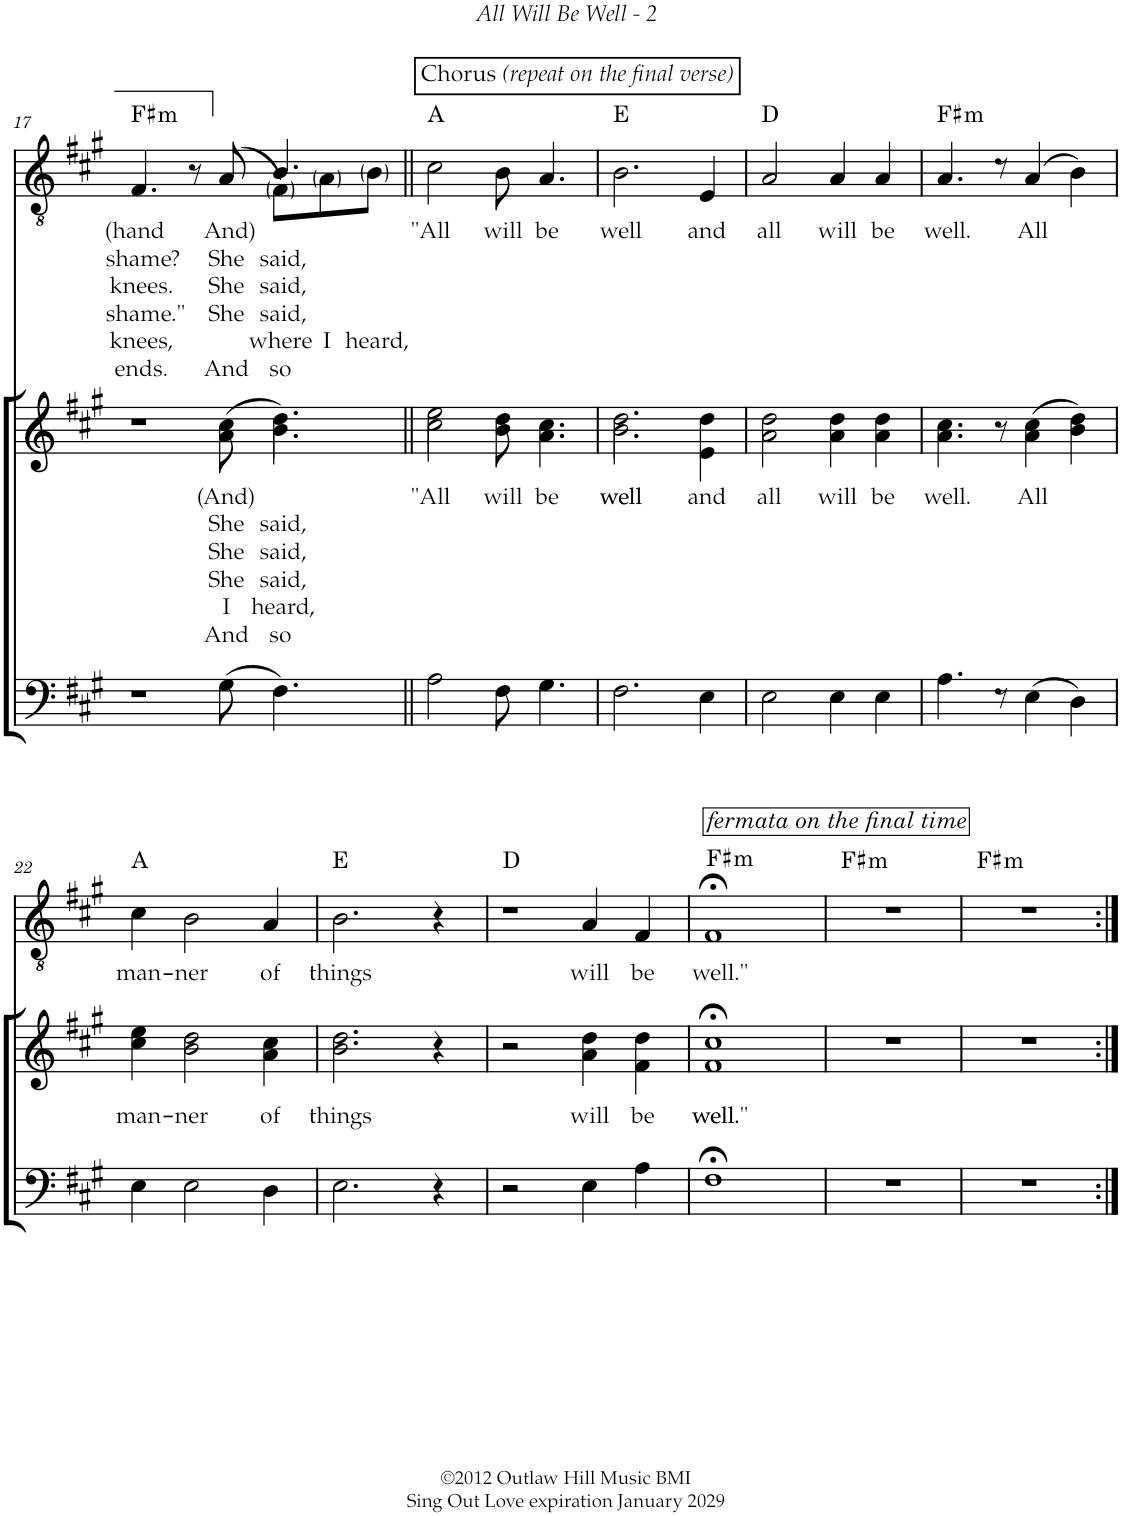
**kern	**kern	**text	**text	**text	**text	**text	**text	**kern	**text	**text	**text	**text	**text	**text	**harte
*part3	*part2	*part2	*part2	*part2	*part2	*part2	*part2	*part1	*part1	*part1	*part1	*part1	*part1	*part1	*part1
*staff3	*staff2	*staff2	*staff2	*staff2	*staff2	*staff2	*staff2	*staff1	*staff1	*staff1	*staff1	*staff1	*staff1	*staff1	*
*I"Voice Oohs	*I"Voice Oohs	*	*	*	*	*	*	*I"Violin	*	*	*	*	*	*	*
*I'V	*I'V	*	*	*	*	*	*	*I'Vln	*	*	*	*	*	*	*
!!LO:PB:g=z
*clefF4	*clefG2	*	*	*	*	*	*	*clefGv2	*	*	*	*	*	*	*
*k[f#c#g#]	*k[f#c#g#]	*	*	*	*	*	*	*k[f#c#g#]	*	*	*	*	*	*	*
*M2/2	*M2/2	*	*	*	*	*	*	*M2/2	*	*	*	*	*	*	*
=17	=17	=17	=17	=17	=17	=17	=17	=17	=17	=17	=17	=17	=17	=17	=17
*	*^	*	*	*	*	*	*	*	*	*	*	*	*	*	*
!	!	!	!	!	!	!	!	!	!	!LO:LY:b	!LO:LY:b	!LO:LY:b	!LO:LY:b	!LO:LY:b	!LO:LY:b	!LO:H:kt=m
*	*	*	*	*	*	*	*	*	*^	*	*	*	*	*	*	*
2rE	2rcc	8ryy	.	.	.	.	.	.	4.F#/	8ryy	(hand	shame?	knees.	shame."	knees,	ends.	F#:min
*	*v	*v	*	*	*	*	*	*	*	*	*	*	*	*	*	*	*
*	*	*	*	*	*	*	*	*v	*v	*	*	*	*	*	*	*
.	.	.	.	.	.	.	.	8r	.	.	.	.	.	.	.
!	!	!LO:LY:b	!LO:LY:b	!LO:LY:b	!LO:LY:b	!LO:LY:b	!LO:LY:b	!	!LO:LY:b	!LO:LY:b	!LO:LY:b	!LO:LY:b	!	!LO:LY:b	!
(>8G#\	(>8a\ 8cc#\	(And)	She	She	She	I	And	(>8A/	And)	She	She	She	.	And	.
!	!	!	!LO:LY:b	!LO:LY:b	!LO:LY:b	!LO:LY:b	!LO:LY:b	!	!	!LO:LY:b	!	!LO:LY:b	!LO:LY:b	!LO:LY:b	!
*	*^	*	*	*	*	*	*	*^	*	*	*	*	*	*	*
!	!	!	!	!	!	!	!	!	!	!	!	!	!LO:LY:b	!	!	!	!
4.F#\)	4.dd\)	4.b\	.	said,	said,	said,	heard,	so	4.B/	8F#\L)	.	.	said,	said,	where	so	.
!	!	!	!	!	!	!	!	!	!	!	!	!	!	!	!LO:LY:b	!	!
.	.	.	.	.	.	.	.	.	.	8A\	.	.	.	.	I	.	.
!	!	!	!	!	!	!	!	!	!	!	!	!	!	!	!LO:LY:b	!	!
.	.	.	.	.	.	.	.	.	.	8B\J	.	.	.	.	heard,	.	.
!!LO:REH:place=s1:a:i:t=(repeat on the final verse)
!!LO:REH:place=s1:a:cj:t=Chorus
=18||	=18||	=18||	=18||	=18||	=18||	=18||	=18||	=18||	=18||	=18||	=18||	=18||	=18||	=18||	=18||	=18||	=18||
!	!	!	!LO:LY:b	!	!	!	!	!	!	!	!LO:LY:b	!	!	!	!	!	!
*	*	*	*	*	*	*	*	*	*v	*v	*	*	*	*	*	*	*
2A\	2ee\	2cc#\	"All	.	.	.	.	.	2c#\	"All	.	.	.	.	.	A:maj
!	!	!	!LO:LY:b	!	!	!	!	!	!	!LO:LY:b	!	!	!	!	!	!
8F#\	8b\ 8dd\	2ryy	will	.	.	.	.	.	8B\	will	.	.	.	.	.	.
!	!	!	!LO:LY:b	!	!	!	!	!	!	!LO:LY:b	!	!	!	!	!	!
4.G#\	4.a\ 4.cc#\	.	be	.	.	.	.	.	4.A/	be	.	.	.	.	.	.
=19	=19	=19	=19	=19	=19	=19	=19	=19	=19	=19	=19	=19	=19	=19	=19	=19
!	!	!	!LO:LY:b	!	!	!	!	!	!	!	!	!	!	!	!	!
!	!	!	!LO:LY:b	!	!	!	!	!	!	!LO:LY:b	!	!	!	!	!	!
2.F#\	2.dd\	2.b\	well	.	.	.	.	.	2.B\	well	.	.	.	.	.	E:maj
!	!	!	!LO:LY:b	!	!	!	!	!	!	!LO:LY:b	!	!	!	!	!	!
4E\	4dd\	4e\	and	.	.	.	.	.	4E/	and	.	.	.	.	.	.
=20	=20	=20	=20	=20	=20	=20	=20	=20	=20	=20	=20	=20	=20	=20	=20	=20
!	!	!	!LO:LY:b	!	!	!	!	!	!	!LO:LY:b	!	!	!	!	!	!
*	*v	*v	*	*	*	*	*	*	*	*	*	*	*	*	*	*
2E\	2a\ 2dd\	all	.	.	.	.	.	2A/	all	.	.	.	.	.	D:maj
!	!	!LO:LY:b	!	!	!	!	!	!	!LO:LY:b	!	!	!	!	!	!
4E\	4a\ 4dd\	will	.	.	.	.	.	4A/	will	.	.	.	.	.	.
!	!	!LO:LY:b	!	!	!	!	!	!	!LO:LY:b	!	!	!	!	!	!
4E\	4a\ 4dd\	be	.	.	.	.	.	4A/	be	.	.	.	.	.	.
=21	=21	=21	=21	=21	=21	=21	=21	=21	=21	=21	=21	=21	=21	=21	=21
!	!	!LO:LY:b	!	!	!	!	!	!	!LO:LY:b	!	!	!	!	!	!LO:H:kt=m
4.A\	4.a\ 4.cc#\	well.	.	.	.	.	.	4.A/	well.	.	.	.	.	.	F#:min
8rE	8r	.	.	.	.	.	.	8rc	.	.	.	.	.	.	.
!	!	!LO:LY:b	!	!	!	!	!	!	!LO:LY:b	!	!	!	!	!	!
(>4E\	(>4a\ 4cc#\	All	.	.	.	.	.	(>4A/	All	.	.	.	.	.	.
4D\)	4b\ 4dd\)	.	.	.	.	.	.	4B\)	.	.	.	.	.	.	.
!!LO:LB:g=z
=22	=22	=22	=22	=22	=22	=22	=22	=22	=22	=22	=22	=22	=22	=22	=22
!	!	!LO:LY:b	!	!	!	!	!	!	!LO:LY:b	!	!	!	!	!	!
4E\	4cc#\ 4ee\	man-	.	.	.	.	.	4c#\	man-	.	.	.	.	.	A:maj
!	!	!LO:LY:b	!	!	!	!	!	!	!LO:LY:b	!	!	!	!	!	!
2E\	2b\ 2dd\	-ner	.	.	.	.	.	2B\	-ner	.	.	.	.	.	.
!	!	!LO:LY:b	!	!	!	!	!	!	!LO:LY:b	!	!	!	!	!	!
4D\	4a\ 4cc#\	of	.	.	.	.	.	4A/	of	.	.	.	.	.	.
=23	=23	=23	=23	=23	=23	=23	=23	=23	=23	=23	=23	=23	=23	=23	=23
!	!	!LO:LY:b	!	!	!	!	!	!	!LO:LY:b	!	!	!	!	!	!
2.E\	2.b\ 2.dd\	things	.	.	.	.	.	2.B\	things	.	.	.	.	.	E:maj
4r	4r	.	.	.	.	.	.	4r	.	.	.	.	.	.	.
=24	=24	=24	=24	=24	=24	=24	=24	=24	=24	=24	=24	=24	=24	=24	=24
2r	2r	.	.	.	.	.	.	2rc	.	.	.	.	.	.	D:maj
!	!	!LO:LY:b	!	!	!	!	!	!	!LO:LY:b	!	!	!	!	!	!
4E\	4a\ 4dd\	will	.	.	.	.	.	4A/	will	.	.	.	.	.	.
!	!	!LO:LY:b	!	!	!	!	!	!	!LO:LY:b	!	!	!	!	!	!
4A\	4f#\ 4dd\	be	.	.	.	.	.	4F#/	be	.	.	.	.	.	.
=25	=25	=25	=25	=25	=25	=25	=25	=25	=25	=25	=25	=25	=25	=25	=25
!	!	!	!	!	!	!	!	!LO:TX:a:i:t=fermata on the final time	!	!	!	!	!	!	!
!	!	!LO:LY:b	!	!	!	!	!	!	!	!	!	!	!	!	!
*	*^	*	*	*	*	*	*	*	*	*	*	*	*	*	*
!	!	!	!LO:LY:b	!	!	!	!	!	!	!LO:LY:b	!	!	!	!	!	!LO:H:kt=m
1F#;<	1cc#;<	1f#	well."	.	.	.	.	.	1F#;<	well."	.	.	.	.	.	F#:min
=26	=26	=26	=26	=26	=26	=26	=26	=26	=26	=26	=26	=26	=26	=26	=26	=26
!	!	!	!	!	!	!	!	!	!	!	!	!	!	!	!	!LO:H:kt=m
*	*v	*v	*	*	*	*	*	*	*	*	*	*	*	*	*	*
1r	1r	.	.	.	.	.	.	1r	.	.	.	.	.	.	F#:min
=27	=27	=27	=27	=27	=27	=27	=27	=27	=27	=27	=27	=27	=27	=27	=27
!	!	!	!	!	!	!	!	!	!	!	!	!	!	!	!LO:H:kt=m
1r	1r	.	.	.	.	.	.	1r	.	.	.	.	.	.	F#:min
=:|!	=:|!	=:|!	=:|!	=:|!	=:|!	=:|!	=:|!	=:|!	=:|!	=:|!	=:|!	=:|!	=:|!	=:|!	=:|!
*-	*-	*-	*-	*-	*-	*-	*-	*-	*-	*-	*-	*-	*-	*-	*-
